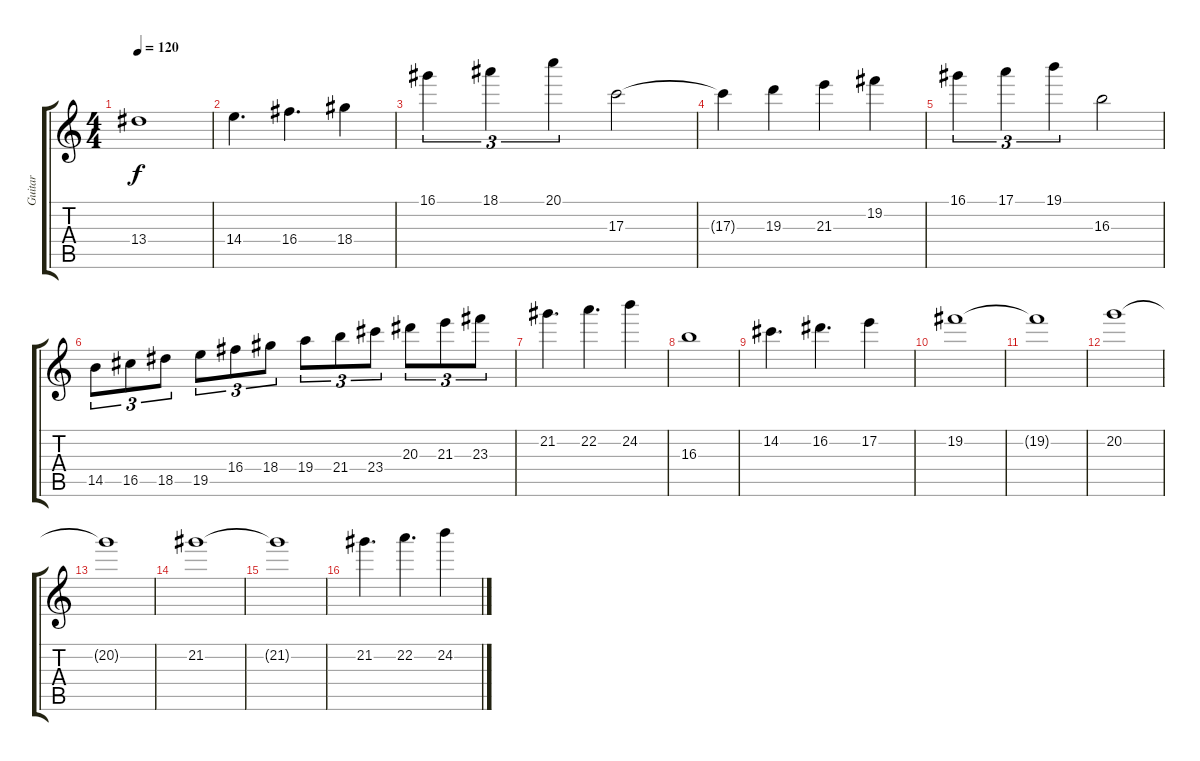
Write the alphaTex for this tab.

\track ("Guitar" "Guitar") {instrument overdrivenguitar}
\staff {score tabs}
\tuning (E4 B3 G3 D3 A2 E2) {hide}
\ts (4 4)
\tempo 120
\clef g2
\ks c
13.4.1{dy f} |
14.4.4{d} 16.4.4{d} 18.4.4 |
16.1.4{tu (3 2)} 18.1.4{tu (3 2)} 20.1.4{tu (3 2)} 17.3.2 |
17.3{t}.4 19.3.4 21.3.4 19.2.4 |
16.1.4{tu (3 2)} 17.1.4{tu (3 2)} 19.1.4{tu (3 2)} 16.3.2 |
14.5.8{tu (3 2)} 16.5.8{tu (3 2)} 18.5.8{tu (3 2)} 19.5.8{tu (3 2)} 16.4.8{tu (3 2)} 18.4.8{tu (3 2)} 19.4.8{tu (3 2)} 21.4.8{tu (3 2)} 23.4.8{tu (3 2)} 20.3.8{tu (3 2)} 21.3.8{tu (3 2)} 23.3.8{tu (3 2)} |
21.2.4{d} 22.2.4{d} 24.2.4 |
16.3.1 |
14.2.4{d} 16.2.4{d} 17.2.4 |
19.2.1 |
19.2{t}.1 |
20.2.1 |
20.2{t}.1 |
21.2.1 |
21.2{t}.1 |
21.2.4{d} 22.2.4{d} 24.2.4
